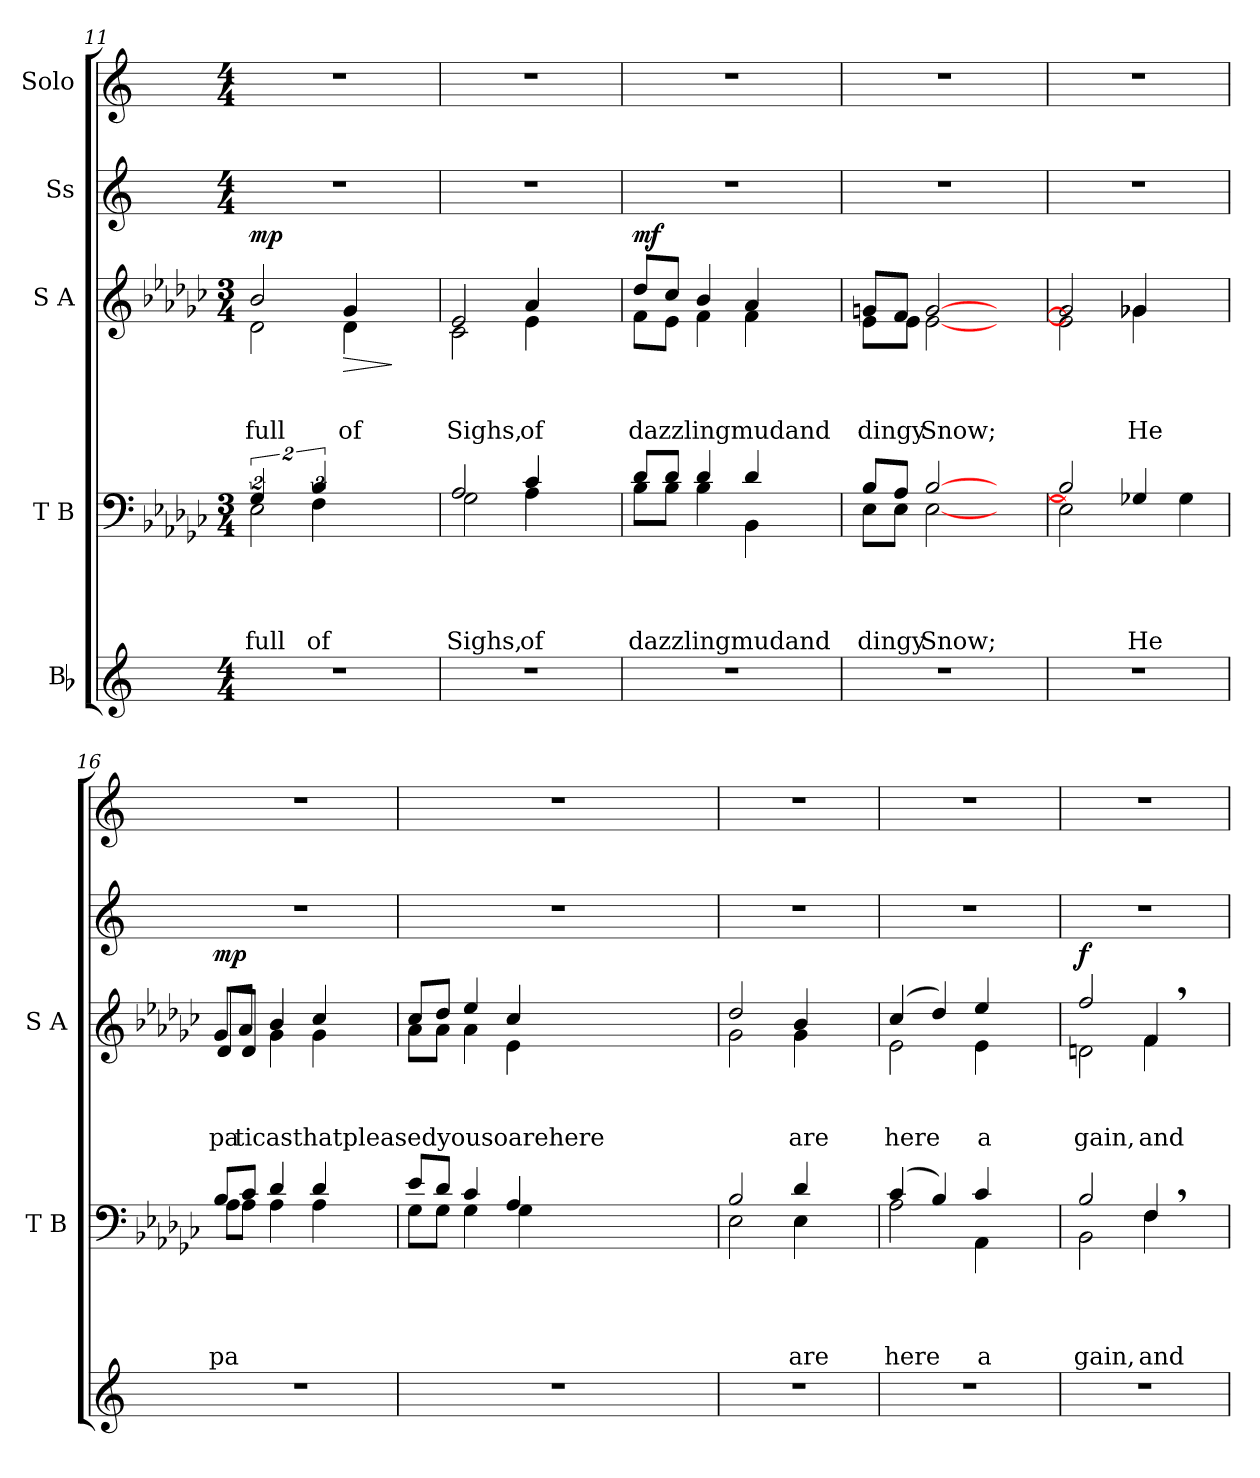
**kern	**kern	**text	**text	**text	**text	**kern	**text	**text	**text	**dynam	**kern	**kern
*part5	*part4	*part4	*part4	*part4	*part4	*part3	*part3	*part3	*part3	*part3	*part2	*part1
*staff5	*staff4	*staff4	*staff4	*staff4	*staff4	*staff3	*staff3	*staff3	*staff3	*staff3	*staff2	*staff1
*I"Bb	*I"T B	*	*	*	*	*I"S A	*	*	*	*	*I"Ss	*I"Solo
*	*I'T B	*	*	*	*	*I'S A	*	*	*	*	*	*
*clefG2	*clefF4	*	*	*	*	*clefG2	*	*	*	*	*clefG2	*clefG2
*k[]	*k[b-e-a-d-g-c-]	*	*	*	*	*k[b-e-a-d-g-c-]	*	*	*	*	*k[]	*k[]
*C:	*G-:	*	*	*	*	*G-:	*	*	*	*	*C:	*C:
*M4/4	*M3/4	*	*	*	*	*M3/4	*	*	*	*	*M4/4	*M4/4
=11	=11	=11	=11	=11	=11	=11	=11	=11	=11	=11	=11	=11
!	!	!	!	!	!LO:LY:a	!	!	!	!LO:LY:b	!LO:DY:a	!	!
*	*^	*	*	*	*	*^	*	*	*	*	*	*
*	*	*^	*	*	*	*	*	*	*	*	*	*	*	*
1r	8%3G-/	4%3E-\	4.ryy	.	.	.	full	2b-/	2d-\	.	.	full	mp	1r	1r
!	!	!	!	!	!	!	!LO:LY:a	!	!	!	!	!	!	!	!
.	8%3B-/	.	8%3F\	.	.	.	of	.	.	.	.	.	.	.	.
!	!	!	!	!	!	!	!	!	!	!	!	!LO:LY:b	!LO:HP:b	!	!
.	.	.	.	.	.	.	.	4g-/	4d-\	.	.	of	>	.	.
.	4ryy	4ryy	4ryy	.	.	.	.	4ryy	4ryy	.	.	.	]	.	.
!!LO:LB:g=z
=12	=12	=12	=12	=12	=12	=12	=12	=12	=12	=12	=12	=12	=12	=12	=12
!	!	!	!	!	!	!	!LO:LY:a	!	!	!	!	!LO:LY:b	!	!	!
*	*	*v	*v	*	*	*	*	*	*	*	*	*	*	*	*
1r	2A-/	2G-\	.	.	.	Sighs,	2e-/	2c-\	.	.	Sighs,	.	1r	1r
!	!	!	!	!	!	!LO:LY:a	!	!	!	!	!LO:LY:b	!	!	!
.	4c-/	4A-\	.	.	.	of	4a-/	4e-\	.	.	of	.	.	.
.	4ryy	4ryy	.	.	.	.	4ryy	4ryy	.	.	.	.	.	.
=13	=13	=13	=13	=13	=13	=13	=13	=13	=13	=13	=13	=13	=13	=13
!	!	!	!	!	!	!LO:LY:a	!	!	!	!	!LO:LY:b	!LO:DY:a	!	!
1r	8d-/L	8B-\L	.	.	.	dazzlingmudand	8dd-/L	8f\L	.	.	dazzlingmudand	mf	1r	1r
.	8d-/J	8B-\J	.	.	.	.	8cc-/J	8e-\J	.	.	.	.	.	.
.	4d-/	4B-\	.	.	.	.	4b-/	4f\	.	.	.	.	.	.
.	4d-/	4BB-\	.	.	.	.	4a-/	4f\	.	.	.	.	.	.
.	4ryy	4ryy	.	.	.	.	4ryy	4ryy	.	.	.	.	.	.
=14	=14	=14	=14	=14	=14	=14	=14	=14	=14	=14	=14	=14	=14	=14
!	!	!	!	!	!	!LO:LY:a	!	!	!	!	!LO:LY:b	!	!	!
1r	8B-/L	8E-\L	.	.	.	dingy	8gn/L	8e-\L	.	.	dingy	.	1r	1r
.	8A-/J	8E-\J	.	.	.	.	8f/J	8e-\J	.	.	.	.	.	.
!	!	!	!	!	!	!LO:LY:a	!	!	!	!	!LO:LY:b	!	!	!
.	[>2B-/	[<2E-\	.	.	.	Snow;	[>2g/	[<2e-\	.	.	Snow;	.	.	.
.	4ryy	4ryy	.	.	.	.	4ryy	4ryy	.	.	.	.	.	.
=15	=15	=15	=15	=15	=15	=15	=15	=15	=15	=15	=15	=15	=15	=15
1r	2B-/]	2E-\]	.	.	.	.	2g/]	2e-\]	.	.	.	.	1r	1r
!	!	!	!	!	!	!LO:LY:a	!	!	!	!	!LO:LY:b	!	!	!
.	4G-X/	4G-\	.	.	.	He	4g-X/	4g-\	.	.	He	.	.	.
.	4ryy	4ryy	.	.	.	.	4ryy	4ryy	.	.	.	.	.	.
=16	=16	=16	=16	=16	=16	=16	=16	=16	=16	=16	=16	=16	=16	=16
!	!	!	!	!	!	!LO:LY:a	!	!	!	!	!LO:LY:b	!LO:DY:a	!	!
1r	8B-/L	8A-\L	.	.	.	pa	8g-/L	8d-/L	.	.	pa	mp	1r	1r
!	!	!	!	!	!	!	!	!	!	!	!LO:LY:b	!	!	!
.	8c-/J	8A-\J	.	.	.	.	8d-/J	8a-/J	.	.	ticasthatpleasedyousoarehere	.	.	.
.	4d-/	4A-\	.	.	.	.	4b-/	4g-\	.	.	.	.	.	.
.	4d-/	4A-\	.	.	.	.	4g-\	4cc-/	.	.	.	.	.	.
.	4ryy	4ryy	.	.	.	.	4ryy	4ryy	.	.	.	.	.	.
=17	=17	=17	=17	=17	=17	=17	=17	=17	=17	=17	=17	=17	=17	=17
1r	8e-/L	8G-\L	.	.	.	.	8cc-/L	8a-\L	.	.	.	.	1r	1r
.	8d-/J	8G-\J	.	.	.	.	8dd-/J	8a-\J	.	.	.	.	.	.
.	4c-/	4G-\	.	.	.	.	4ee-/	4a-\	.	.	.	.	.	.
.	4A-/	4G-\	.	.	.	.	4cc-/	4e-\	.	.	.	.	.	.
.	4ryy	4ryy	.	.	.	.	4ryy	4ryy	.	.	.	.	.	.
=18	=18	=18	=18	=18	=18	=18	=18	=18	=18	=18	=18	=18	=18	=18
1r	2B-/	2E-\	.	.	.	.	2dd-/	2g-\	.	.	.	.	1r	1r
!	!	!	!	!	!	!LO:LY:a	!	!	!	!	!LO:LY:b	!	!	!
.	4d-/	4E-\	.	.	.	are	4b-/	4g-\	.	.	are	.	.	.
.	4ryy	4ryy	.	.	.	.	4ryy	4ryy	.	.	.	.	.	.
=19	=19	=19	=19	=19	=19	=19	=19	=19	=19	=19	=19	=19	=19	=19
!	!	!	!	!	!	!LO:LY:a	!	!	!	!	!LO:LY:b	!	!	!
1r	(4c-/	2A-\	.	.	.	here	(4cc-/	2e-\	.	.	here	.	1r	1r
.	4B-/)	.	.	.	.	.	4dd-/)	.	.	.	.	.	.	.
!	!	!	!	!	!	!LO:LY:a	!	!	!	!	!LO:LY:b	!	!	!
.	4c-/	4AA-\	.	.	.	a	4ee-/	4e-\	.	.	a	.	.	.
.	4ryy	4ryy	.	.	.	.	4ryy	4ryy	.	.	.	.	.	.
=20	=20	=20	=20	=20	=20	=20	=20	=20	=20	=20	=20	=20	=20	=20
!	!	!	!	!	!	!LO:LY:a	!	!	!	!	!LO:LY:b	!LO:DY:a	!	!
1r	2B-/	2BB-\	.	.	.	gain,	2ff/	2dn\	.	.	gain,	f	1r	1r
!	!	!	!	!	!	!LO:LY:a	!	!	!	!	!LO:LY:b	!	!	!
.	4F,>/	4F\	.	.	.	and	4f,>/	4f\	.	.	and	.	.	.
.	4ryy	4ryy	.	.	.	.	4ryy	4ryy	.	.	.	.	.	.
*	*v	*v	*	*	*	*	*	*	*	*	*	*	*	*
*	*	*	*	*	*	*v	*v	*	*	*	*	*	*
=	=	=	=	=	=	=	=	=	=	=	=	=
*-	*-	*-	*-	*-	*-	*-	*-	*-	*-	*-	*-	*-
